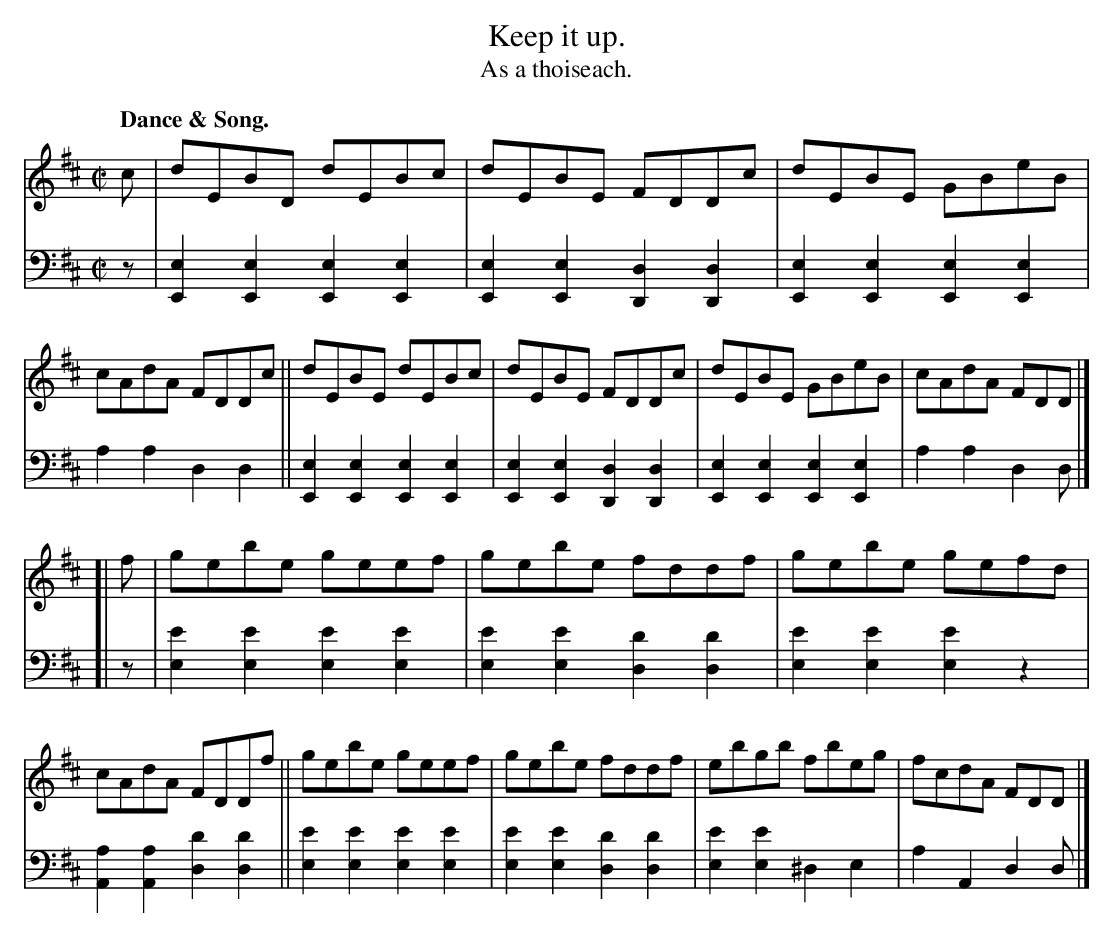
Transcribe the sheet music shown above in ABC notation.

X:1
T: Keep it up.
T: As a thoiseach.
M: C|
L: 1/8
Q: "Dance & Song."
K: Edor	% Em in the book, but all the c notes are sharp.
V: 1 staves=2
c |\
dEBD dEBc | dEBE FDDc | dEBE GBeB | cAdA FDDc ||\
dEBE dEBc | dEBE FDDc | dEBE GBeB | cAdA FDD |]
[| f |\
gebe geef | gebe fddf | gebe gefd | cAdA FDDf ||\
gebe geef | gebe fddf | ebgb fbeg | fcdA FDD |]
V: 2 clef=bass middle=d
z |\
[e2E2][e2E2] [e2E2][e2E2] | [e2E2][e2E2] [d2D2][d2D2] |\
[e2E2][e2E2] [e2E2][e2E2] | a2a2 d2d2 || [e2E2][e2E2] [e2E2][e2E2] |
[e2E2][e2E2] [d2D2][d2D2] | [e2E2][e2E2] [e2E2][e2E2] | a2a2 d2d |]\
[| z |\
[e'2e2][e'2e2] [e'2e2][e'2e2] | [e'2e2][e'2e2] [d'2d2][d'2d2] | [e'2e2][e'2e2] [e'2e2]z2 |
[a2A2][a2A2] [d'2d2][d'2d2] || [e'2e2][e'2e2] [e'2e2][e'2e2] |\
[e'2e2][e'2e2] [d'2d2][d'2d2] | [e'2e2][e'2e2] ^d2e2 | a2A2 d2d |]
